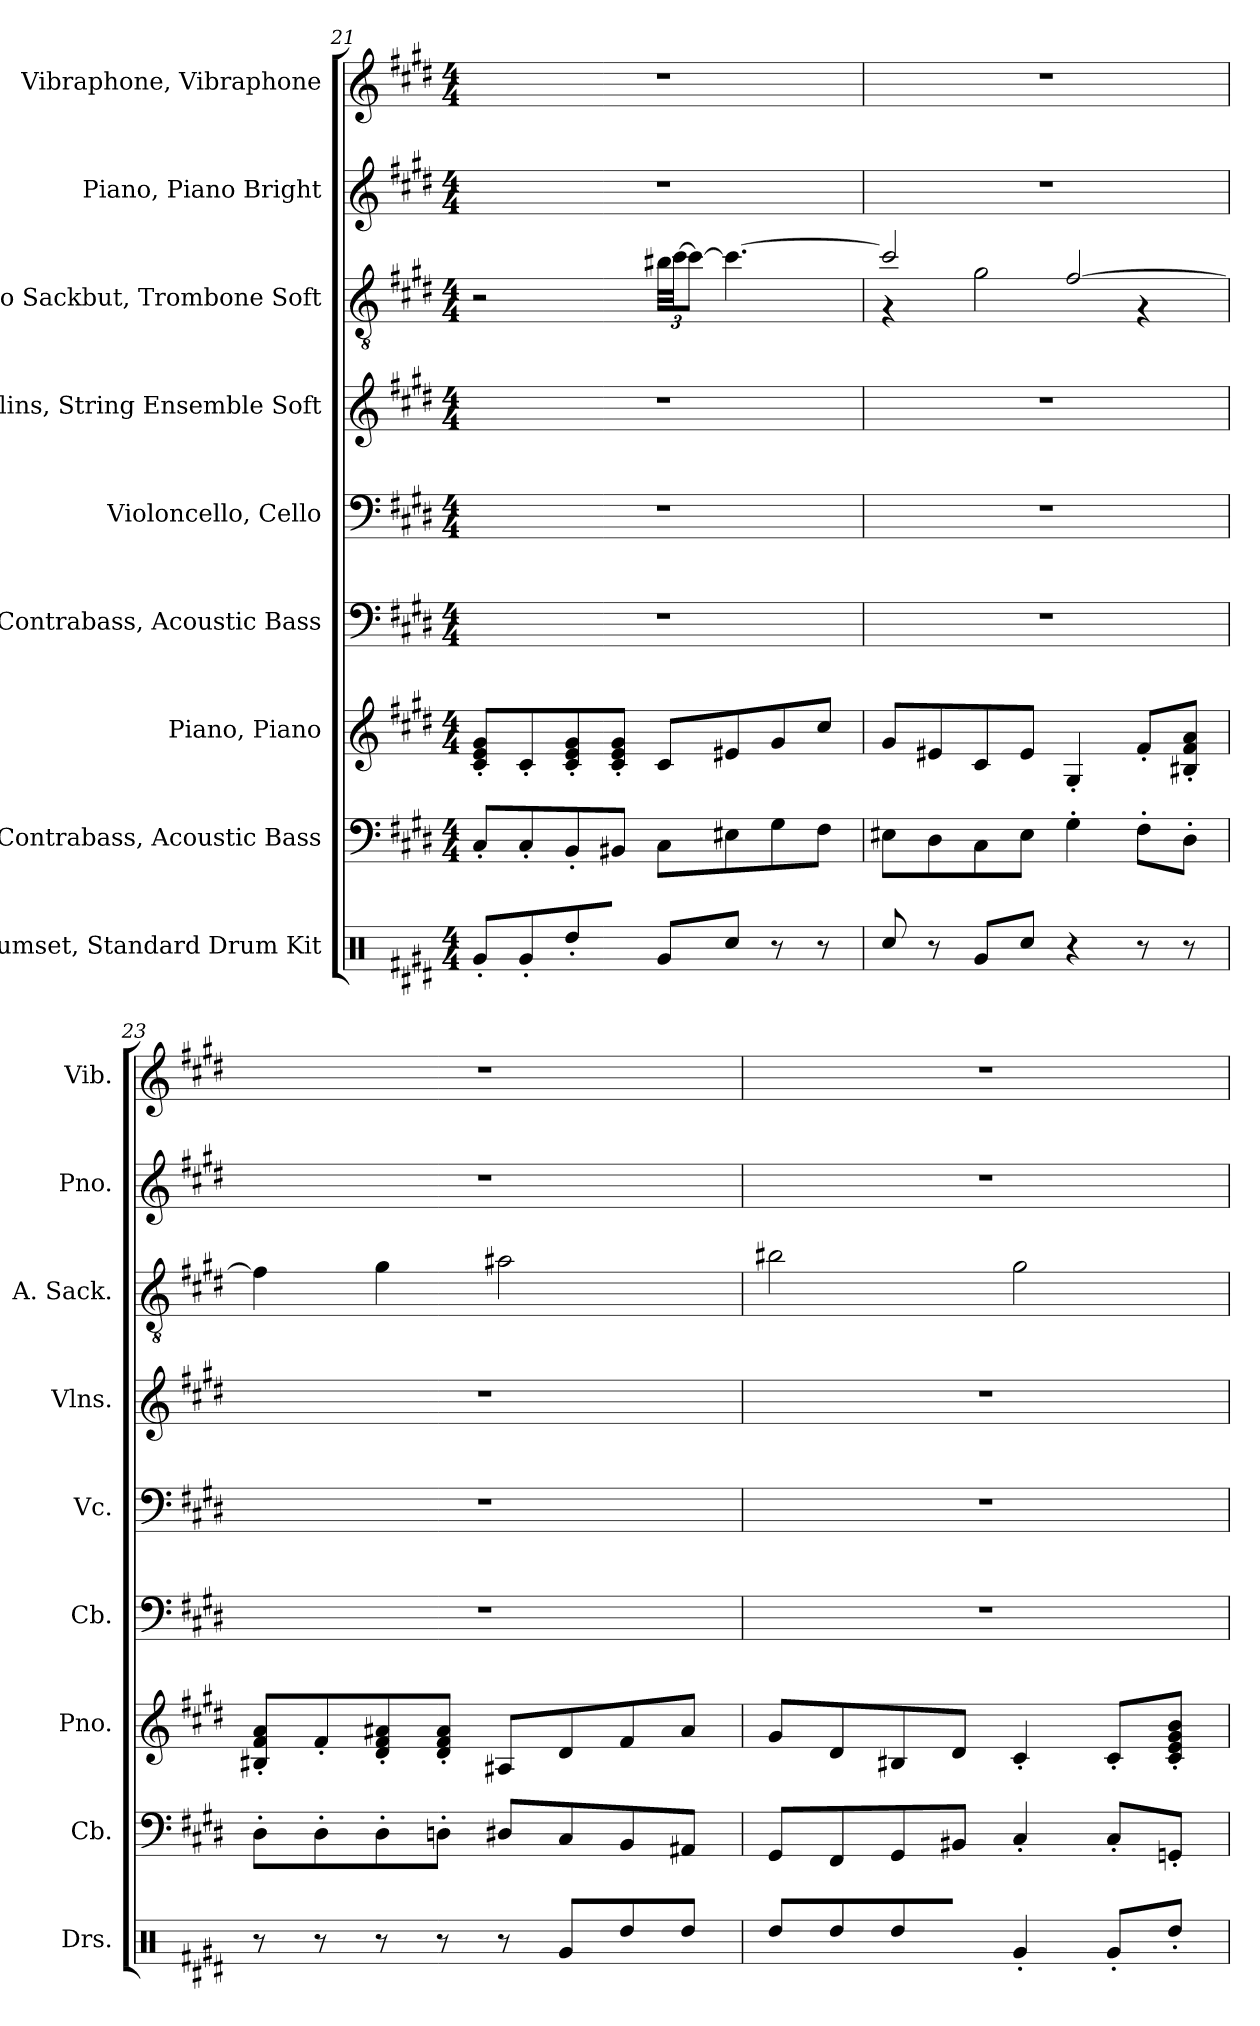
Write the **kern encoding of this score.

**kern	**kern	**kern	**kern	**kern	**kern	**kern	**kern	**kern
*part9	*part8	*part7	*part6	*part5	*part4	*part3	*part2	*part1
*staff9	*staff8	*staff7	*staff6	*staff5	*staff4	*staff3	*staff2	*staff1
*I"Drumset, Standard Drum Kit	*I"Contrabass, Acoustic Bass	*I"Piano, Piano	*I"Contrabass, Acoustic Bass	*I"Violoncello, Cello	*I"Violins, String Ensemble Soft	*I"Alto Sackbut, Trombone Soft	*I"Piano, Piano Bright	*I"Vibraphone, Vibraphone
*I'Drs.	*I'Cb.	*I'Pno.	*I'Cb.	*I'Vc.	*I'Vlns.	*I'A. Sack.	*I'Pno.	*I'Vib.
*clefX	*clefF4	*clefG2	*clefF4	*clefF4	*clefG2	*clefGv2	*clefG2	*clefG2
*	*ITrd7c12	*	*ITrd7c12	*	*	*	*	*
*k[f#c#g#d#]	*k[f#c#g#d#]	*k[f#c#g#d#]	*k[f#c#g#d#]	*k[f#c#g#d#]	*k[f#c#g#d#]	*k[f#c#g#d#]	*k[f#c#g#d#]	*k[f#c#g#d#]
*M4/4	*M4/4	*M4/4	*M4/4	*M4/4	*M4/4	*M4/4	*M4/4	*M4/4
=21	=21	=21	=21	=21	=21	=21	=21	=21
*^	*	*	*	*	*	*	*	*
8Rg'/L	4R\	8CC#'/L	8c#/' 8e/' 8g#/'L	1r	1r	1r	2r	1r	1r
8Rg'/	.	8CC#'/	8c#'/	.	.	.	.	.	.
8Rdd'/	4R\	8BBB'/	8c#/' 8e/' 8g#/'	.	.	.	.	.	.
8R/J	.	8BBB#X/J	8c#/' 8e/' 8g#/'J	.	.	.	.	.	.
*	*	*	*	*	*	*	*Xbrackettup	*	*
8Rg/L	4R\	8CC#\L	8c#/L	.	.	.	48b#X\LLL	.	.
.	.	.	.	.	.	.	[48cc#\JJ	.	.
.	.	.	.	.	.	.	12cc#\J_	.	.
8Rcc/J	.	8EE#X\	8e#X/	.	.	.	4.cc#\_	.	.
8r	4R\	8GG#\	8g#/	.	.	.	.	.	.
8r	.	8FF#\J	8cc#/J	.	.	.	.	.	.
=22	=22	=22	=22	=22	=22	=22	=22	=22	=22
*	*	*	*	*	*	*	*^	*	*
8Rcc/	4R\	8EE#X\L	8g#/L	1r	1r	1r	2cc#/]	4r	1r	1r
8r	.	8DD#\	8e#X/	.	.	.	.	.	.	.
8Rg/L	4R\	8CC#\	8c#/	.	.	.	.	2g#\	.	.
8Rcc/J	.	8EE#\J	8e#/J	.	.	.	.	.	.	.
4r	4R\	4GG#'\	4G#'/	.	.	.	[2f#/	.	.	.
8r	4R\	8FF#'\L	8f#'/L	.	.	.	.	4r	.	.
8r	.	8DD#'\J	8B#X/' 8f#/' 8a/'J	.	.	.	.	.	.	.
*	*	*	*	*	*	*	*v	*v	*	*
!!LO:PB:g=z
=23	=23	=23	=23	=23	=23	=23	=23	=23	=23
8r	4R\	8DD#'\L	8B#X/' 8f#/' 8a/'L	1r	1r	1r	4f#\]	1r	1r
8r	.	8DD#'\	8f#'/	.	.	.	.	.	.
8r	4R\	8DD#'\	8d#/' 8f#/' 8a#X/'	.	.	.	4g#\	.	.
8r	.	8DDn'\J	8d#/' 8f#/' 8a#/'J	.	.	.	.	.	.
8r	4R\	8DD#X/L	8A#X/L	.	.	.	2a#X\	.	.
8Rg/L	.	8CC#/	8d#/	.	.	.	.	.	.
8Rdd/	4R\	8BBB/	8f#/	.	.	.	.	.	.
8Rdd/J	.	8AAA#X/J	8a#/J	.	.	.	.	.	.
=24	=24	=24	=24	=24	=24	=24	=24	=24	=24
8Rdd/L	4R\	8GGG#/L	8g#/L	1r	1r	1r	2b#X\	1r	1r
8Rdd/	.	8FFF#/	8d#/	.	.	.	.	.	.
8Rdd/	4R\	8GGG#/	8B#X/	.	.	.	.	.	.
8R/J	.	8BBB#X/J	8d#/J	.	.	.	.	.	.
4Rg'/	4R\	4CC#'/	4c#'/	.	.	.	2g#\	.	.
8Rg'/L	4R\	8CC#'/L	8c#'/L	.	.	.	.	.	.
8Rdd'/J	.	8GGGn'/J	8c#/' 8e/' 8g#/' 8b/'J	.	.	.	.	.	.
*v	*v	*	*	*	*	*	*	*	*
=	=	=	=	=	=	=	=	=
*-	*-	*-	*-	*-	*-	*-	*-	*-
